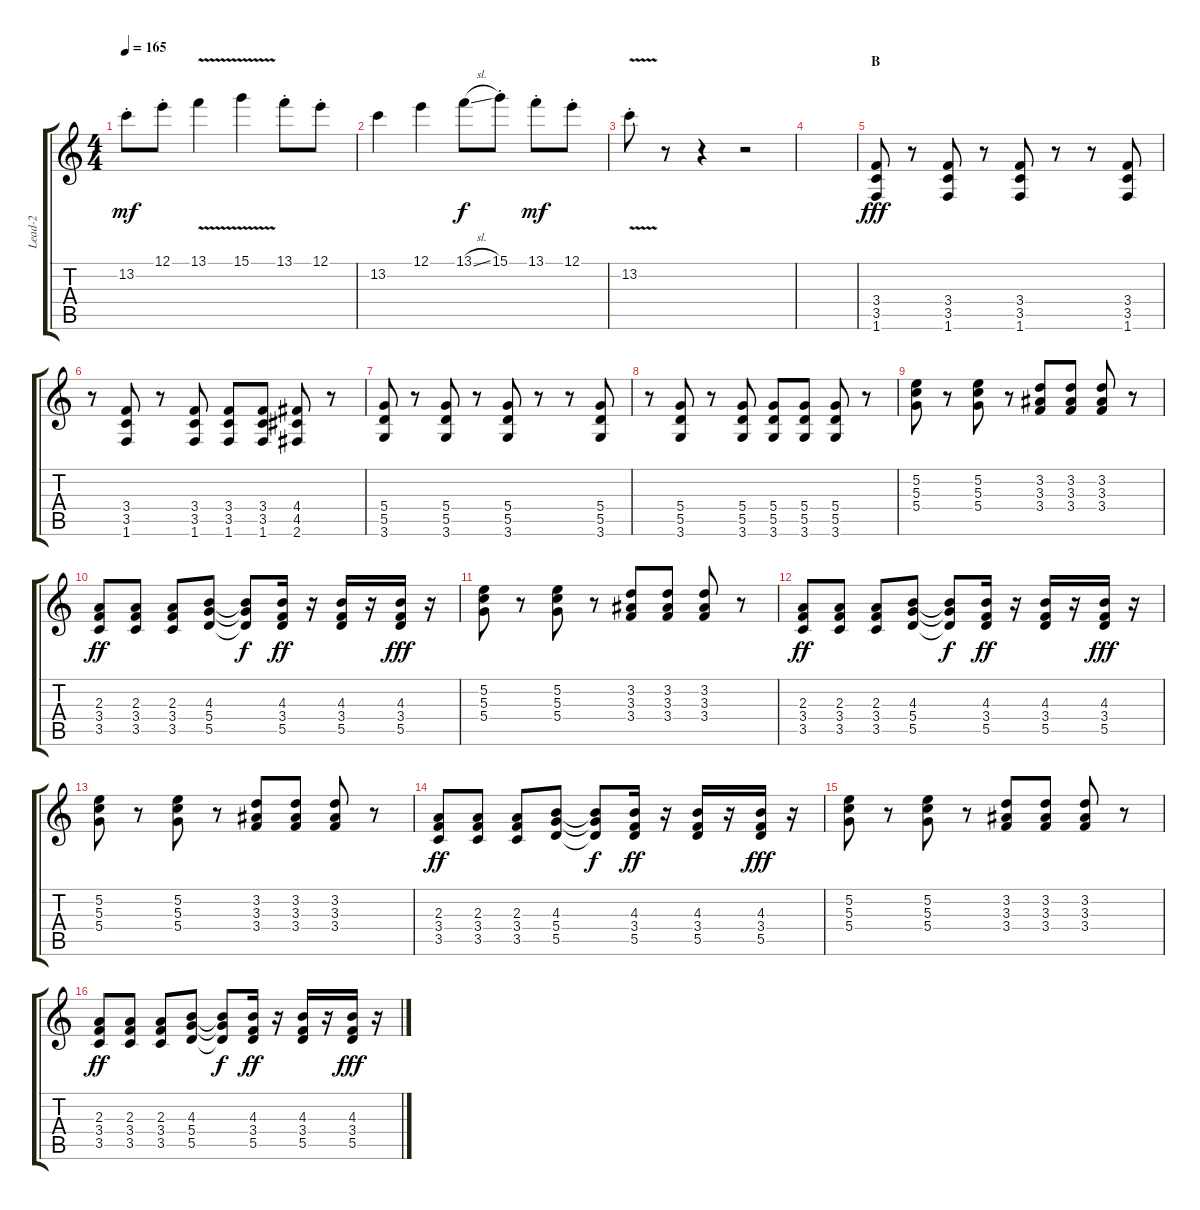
\track ("Lead-2" "Lead-2") {instrument acousticguitarnylon}
\staff {score tabs}
\tuning (E4 B3 G3 D3 A2 E2) {hide}
\ts (4 4)
\tempo 165
\clef g2
\ks c
13.2{st}.8{dy mf instrument distortionguitar} 12.1{st}.8 13.1{v}.4 15.1{v}.4 13.1{st}.8 12.1{st}.8 |
13.2.4 12.1.4 13.1{sl}.8{dy f} 15.1{st}.8 13.1{st}.8{dy mf} 12.1{st}.8 |
13.2{v st}.8 r.8 r.4 r.2 |
|
\section ("" "B")
(3.4 3.5 1.6).8{dy fff instrument acousticguitarsteel} r.8 (3.4 3.5 1.6).8 r.8 (3.4 3.5 1.6).8 r.8 r.8 (3.4 3.5 1.6).8 |
r.8 (3.4 3.5 1.6).8 r.8 (3.4 3.5 1.6).8 (3.4 3.5 1.6).8 (3.4 3.5 1.6).8 (4.4 4.5 2.6).8 r.8 |
(5.4 5.5 3.6).8 r.8 (5.4 5.5 3.6).8 r.8 (5.4 5.5 3.6).8 r.8 r.8 (5.4 5.5 3.6).8 |
r.8 (5.4 5.5 3.6).8 r.8 (5.4 5.5 3.6).8 (5.4 5.5 3.6).8 (5.4 5.5 3.6).8 (5.4 5.5 3.6).8 r.8 |
(5.2 5.3 5.4).8{instrument acousticguitarsteel} r.8 (5.2 5.3 5.4).8 r.8 (3.2 3.3 3.4).8 (3.2 3.3 3.4).8 (3.2 3.3 3.4).8 r.8 |
(2.3 3.4 3.5).8{dy ff} (2.3 3.4 3.5).8 (2.3 3.4 3.5).8 (4.3 5.4 5.5).8 (4.3{t} 5.4{t} 5.5{t}).8{dy f} (4.3 3.4 5.5).16{dy ff} r.16 (4.3 3.4 5.5).16 r.16 (4.3 3.4 5.5).16{dy fff} r.16 |
(5.2 5.3 5.4).8{instrument acousticguitarsteel} r.8 (5.2 5.3 5.4).8 r.8 (3.2 3.3 3.4).8 (3.2 3.3 3.4).8 (3.2 3.3 3.4).8 r.8 |
(2.3 3.4 3.5).8{dy ff} (2.3 3.4 3.5).8 (2.3 3.4 3.5).8 (4.3 5.4 5.5).8 (4.3{t} 5.4{t} 5.5{t}).8{dy f} (4.3 3.4 5.5).16{dy ff} r.16 (4.3 3.4 5.5).16 r.16 (4.3 3.4 5.5).16{dy fff} r.16 |
(5.2 5.3 5.4).8{instrument acousticguitarsteel} r.8 (5.2 5.3 5.4).8 r.8 (3.2 3.3 3.4).8 (3.2 3.3 3.4).8 (3.2 3.3 3.4).8 r.8 |
(2.3 3.4 3.5).8{dy ff} (2.3 3.4 3.5).8 (2.3 3.4 3.5).8 (4.3 5.4 5.5).8 (4.3{t} 5.4{t} 5.5{t}).8{dy f} (4.3 3.4 5.5).16{dy ff} r.16 (4.3 3.4 5.5).16 r.16 (4.3 3.4 5.5).16{dy fff} r.16 |
(5.2 5.3 5.4).8{volume 13 instrument acousticguitarsteel} r.8 (5.2 5.3 5.4).8 r.8 (3.2 3.3 3.4).8 (3.2 3.3 3.4).8 (3.2 3.3 3.4).8 r.8 |
(2.3 3.4 3.5).8{dy ff} (2.3 3.4 3.5).8 (2.3 3.4 3.5).8 (4.3 5.4 5.5).8 (4.3{t} 5.4{t} 5.5{t}).8{dy f} (4.3 3.4 5.5).16{dy ff} r.16 (4.3 3.4 5.5).16 r.16 (4.3 3.4 5.5).16{dy fff} r.16{instrument acousticguitarsteel}
